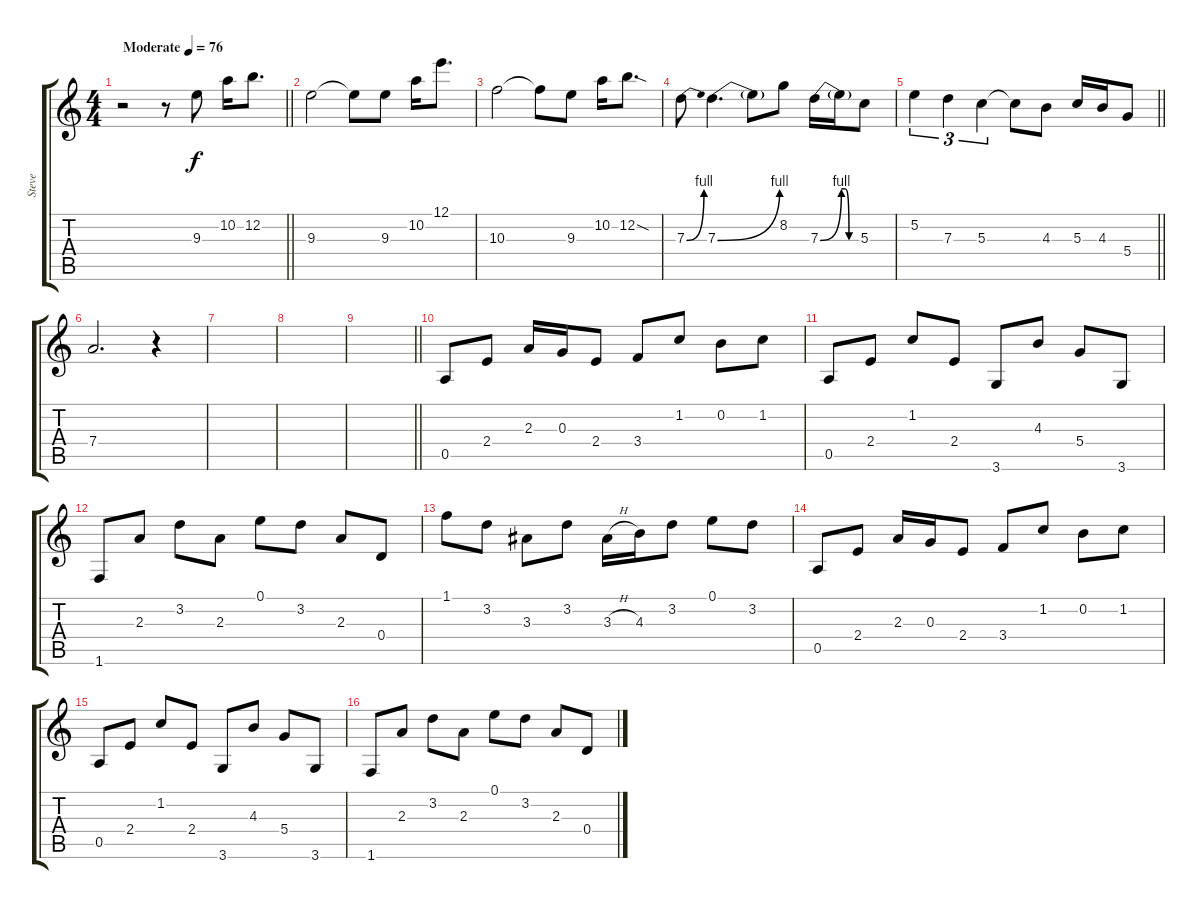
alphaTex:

\track ("Steve" "Steve") {instrument distortionguitar}
\staff {score tabs}
\tuning (E4 B3 G3 D3 A2 E2) {hide}
\ts (4 4)
\tempo (76 "Moderate")
\clef g2
\barLineRight lightlight
\ks aminor
r.2{dy f instrument distortionguitar} r.8 9.3.8 10.2.16 12.2.8{d} |
9.3.2 9.3{t}.8 9.3.8 10.2.16 12.1.8{d} |
10.3.2 10.3{t}.8 9.3.8 10.2.16 12.2{sod}.8{d} |
7.3{be (bend 0 0 60 4)}.8 7.3{be (bend 0 0 60 4)}.4{d} 7.3{t}.8 8.2.8 7.3{be (bend 0 0 60 4)}.16 7.3{be (custom 0 4 15 4 30 0 60 0) t}.16 5.3.8 |
\barLineRight lightlight
5.2.4{tu (3 2)} 7.3.4{tu (3 2)} 5.3.4{tu (3 2)} 5.3{t}.8 4.3.8 5.3.16 4.3.16 5.4.8 |
7.4.2{d} r.4 |
|
|
\barLineRight lightlight
|
0.5.8{instrument electricguitarclean} 2.4.8 2.3.16 0.3.16 2.4.8 3.4.8 1.2.8 0.2.8 1.2.8 |
0.5.8 2.4.8 1.2.8 2.4.8 3.6.8 4.3.8 5.4.8 3.6.8 |
1.6.8 2.3.8 3.2.8 2.3.8 0.1.8 3.2.8 2.3.8 0.4.8 |
1.1.8 3.2.8 3.3.8 3.2.8 3.3{h}.16 4.3.16 3.2.8 0.1.8 3.2.8 |
0.5.8 2.4.8 2.3.16 0.3.16 2.4.8 3.4.8 1.2.8 0.2.8 1.2.8 |
0.5.8 2.4.8 1.2.8 2.4.8 3.6.8 4.3.8 5.4.8 3.6.8 |
1.6.8 2.3.8 3.2.8 2.3.8 0.1.8 3.2.8 2.3.8 0.4.8
